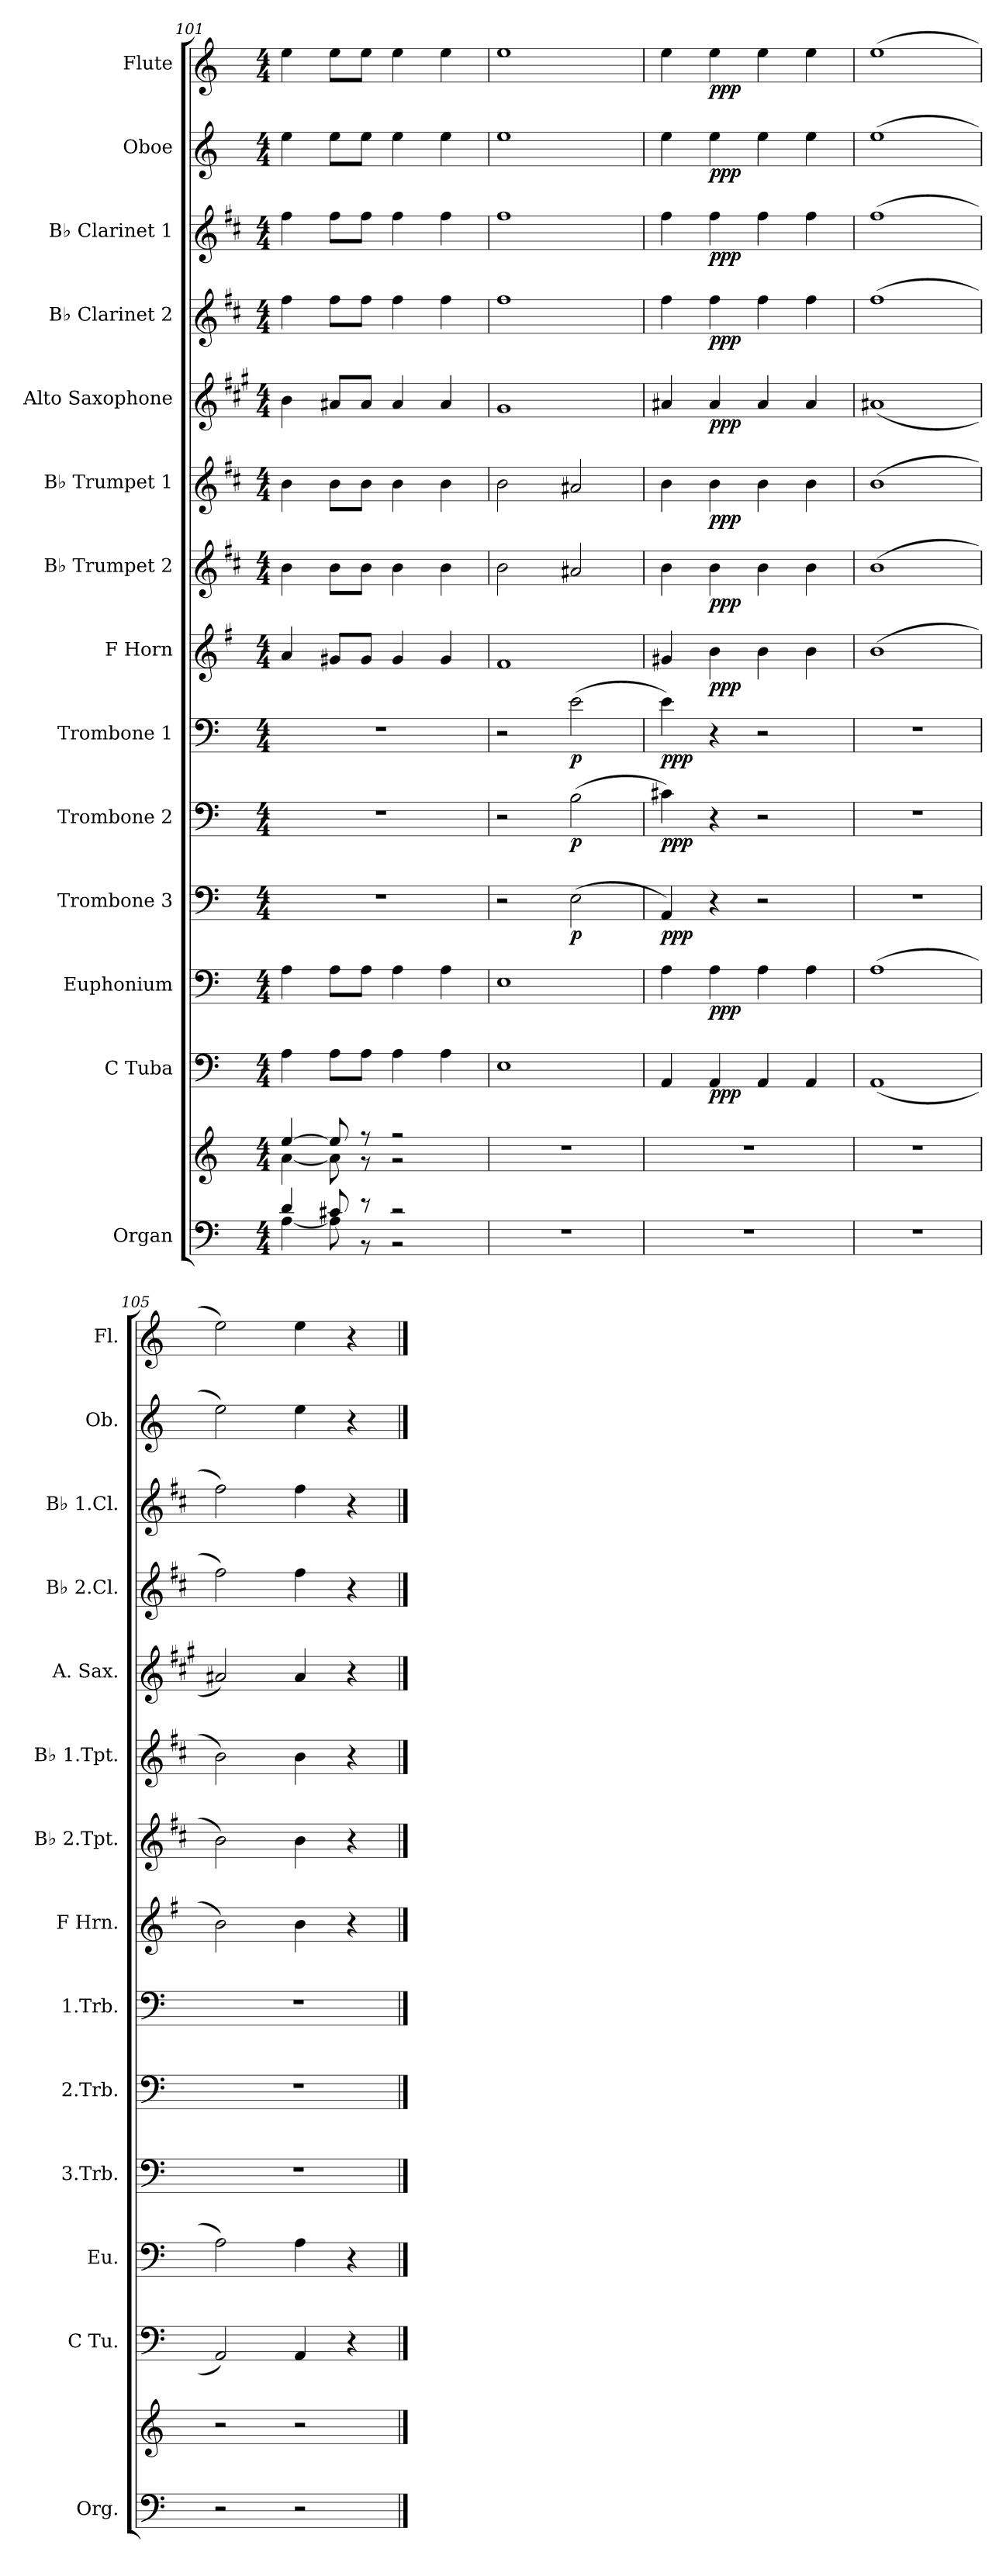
**kern	**kern	**kern	**dynam	**kern	**dynam	**kern	**dynam	**kern	**dynam	**kern	**dynam	**kern	**dynam	**kern	**dynam	**kern	**dynam	**kern	**dynam	**kern	**dynam	**kern	**dynam	**kern	**dynam	**kern	**dynam
*part14	*part14	*part13	*part13	*part12	*part12	*part11	*part11	*part10	*part10	*part9	*part9	*part8	*part8	*part7	*part7	*part6	*part6	*part5	*part5	*part4	*part4	*part3	*part3	*part2	*part2	*part1	*part1
*staff15	*staff14	*staff13	*staff13	*staff12	*staff12	*staff11	*staff11	*staff10	*staff10	*staff9	*staff9	*staff8	*staff8	*staff7	*staff7	*staff6	*staff6	*staff5	*staff5	*staff4	*staff4	*staff3	*staff3	*staff2	*staff2	*staff1	*staff1
*I"Organ	*	*I"C Tuba	*	*I"Euphonium	*	*I"Trombone 3	*	*I"Trombone 2	*	*I"Trombone 1	*	*I"F Horn	*	*I"B♭ Trumpet 2	*	*I"B♭ Trumpet 1	*	*I"Alto Saxophone	*	*I"B♭ Clarinet 2	*	*I"B♭ Clarinet 1	*	*I"Oboe	*	*I"Flute	*
*I'Org.	*	*I'C Tu.	*	*I'Eu.	*	*I'3.Trb.	*	*I'2.Trb.	*	*I'1.Trb.	*	*I'F Hrn.	*	*I'B♭ 2.Tpt.	*	*I'B♭ 1.Tpt.	*	*I'A. Sax.	*	*I'B♭ 2.Cl.	*	*I'B♭ 1.Cl.	*	*I'Ob.	*	*I'Fl.	*
!!LO:PB:g=z
*clefF4	*clefG2	*clefF4	*	*clefF4	*	*clefF4	*	*clefF4	*	*clefF4	*	*clefG2	*	*clefG2	*	*clefG2	*	*clefG2	*	*clefG2	*	*clefG2	*	*clefG2	*	*clefG2	*
*	*	*	*	*	*	*	*	*	*	*	*	*ITrd4c7	*	*ITrd1c2	*	*ITrd1c2	*	*ITrd5c9	*	*ITrd1c2	*	*ITrd1c2	*	*	*	*	*
*k[]	*k[]	*k[]	*	*k[]	*	*k[]	*	*k[]	*	*k[]	*	*k[]	*	*k[]	*	*k[]	*	*k[]	*	*k[]	*	*k[]	*	*k[]	*	*k[]	*
*C:	*C:	*C:	*	*C:	*	*C:	*	*C:	*	*C:	*	*C:	*	*C:	*	*C:	*	*C:	*	*C:	*	*C:	*	*C:	*	*C:	*
*M4/4	*M4/4	*M4/4	*	*M4/4	*	*M4/4	*	*M4/4	*	*M4/4	*	*M4/4	*	*M4/4	*	*M4/4	*	*M4/4	*	*M4/4	*	*M4/4	*	*M4/4	*	*M4/4	*
=101	=101	=101	=101	=101	=101	=101	=101	=101	=101	=101	=101	=101	=101	=101	=101	=101	=101	=101	=101	=101	=101	=101	=101	=101	=101	=101	=101
*^	*^	*	*	*	*	*	*	*	*	*	*	*	*	*	*	*	*	*	*	*	*	*	*	*	*	*	*
4d/	[4A\	[4ee/	[4a\	4A\	.	4A\	.	1r	.	1r	.	1r	.	4d/	.	4a\	.	4a\	.	4d\	.	4ee\	.	4ee\	.	4ee\	.	4ee\	.
8c#X/	8A\]	8ee/]	8a\]	8A\L	.	8A\L	.	.	.	.	.	.	.	8c#X/L	.	8a\L	.	8a\L	.	8c#X/L	.	8ee\L	.	8ee\L	.	8ee\L	.	8ee\L	.
8r	8r	8r	8r	8A\J	.	8A\J	.	.	.	.	.	.	.	8c#/J	.	8a\J	.	8a\J	.	8c#/J	.	8ee\J	.	8ee\J	.	8ee\J	.	8ee\J	.
2r	2r	2r	2r	4A\	.	4A\	.	.	.	.	.	.	.	4c#/	.	4a\	.	4a\	.	4c#/	.	4ee\	.	4ee\	.	4ee\	.	4ee\	.
.	.	.	.	4A\	.	4A\	.	.	.	.	.	.	.	4c#/	.	4a\	.	4a\	.	4c#/	.	4ee\	.	4ee\	.	4ee\	.	4ee\	.
*v	*v	*	*	*	*	*	*	*	*	*	*	*	*	*	*	*	*	*	*	*	*	*	*	*	*	*	*	*	*
*	*v	*v	*	*	*	*	*	*	*	*	*	*	*	*	*	*	*	*	*	*	*	*	*	*	*	*	*	*
=102	=102	=102	=102	=102	=102	=102	=102	=102	=102	=102	=102	=102	=102	=102	=102	=102	=102	=102	=102	=102	=102	=102	=102	=102	=102	=102	=102
1r	1r	1E	.	1E	.	2r	.	2r	.	2r	.	1B	.	2a\	.	2a\	.	1B	.	1ee	.	1ee	.	1ee	.	1ee	.
!	!	!	!	!	!	!	!LO:DY:b	!	!LO:DY:b	!	!LO:DY:b	!	!	!	!	!	!	!	!	!	!	!	!	!	!	!	!
.	.	.	.	.	.	(2E\	p	(2B\	p	(2e\	p	.	.	2g#X/	.	2g#X/	.	.	.	.	.	.	.	.	.	.	.
=103	=103	=103	=103	=103	=103	=103	=103	=103	=103	=103	=103	=103	=103	=103	=103	=103	=103	=103	=103	=103	=103	=103	=103	=103	=103	=103	=103
!	!	!	!	!	!	!	!LO:DY:b	!	!LO:DY:b	!	!LO:DY:b	!	!	!	!	!	!	!	!	!	!	!	!	!	!	!	!
1r	1r	4AA/	.	4A\	.	4AA/)	ppp	4c#X\)	ppp	4e\)	ppp	4c#X/	.	4a\	.	4a\	.	4c#X/	.	4ee\	.	4ee\	.	4ee\	.	4ee\	.
!	!	!	!LO:DY:b	!	!LO:DY:b	!	!	!	!	!	!	!	!LO:DY:b	!	!LO:DY:b	!	!LO:DY:b	!	!LO:DY:b	!	!LO:DY:b	!	!LO:DY:b	!	!LO:DY:b	!	!LO:DY:b
.	.	4AA/	ppp	4A\	ppp	4r	.	4r	.	4r	.	4e\	ppp	4a\	ppp	4a\	ppp	4c#/	ppp	4ee\	ppp	4ee\	ppp	4ee\	ppp	4ee\	ppp
.	.	4AA/	.	4A\	.	2r	.	2r	.	2r	.	4e\	.	4a\	.	4a\	.	4c#/	.	4ee\	.	4ee\	.	4ee\	.	4ee\	.
.	.	4AA/	.	4A\	.	.	.	.	.	.	.	4e\	.	4a\	.	4a\	.	4c#/	.	4ee\	.	4ee\	.	4ee\	.	4ee\	.
=104	=104	=104	=104	=104	=104	=104	=104	=104	=104	=104	=104	=104	=104	=104	=104	=104	=104	=104	=104	=104	=104	=104	=104	=104	=104	=104	=104
1r	1r	(1AA	.	(1A	.	1r	.	1r	.	1r	.	(1e	.	(1a	.	(1a	.	(1c#X	.	(1ee	.	(1ee	.	(1ee	.	(1ee	.
=105	=105	=105	=105	=105	=105	=105	=105	=105	=105	=105	=105	=105	=105	=105	=105	=105	=105	=105	=105	=105	=105	=105	=105	=105	=105	=105	=105
2r	2r	2AA/)	.	2A\)	.	1r	.	1r	.	1r	.	2e\)	.	2a\)	.	2a\)	.	2c#X/)	.	2ee\)	.	2ee\)	.	2ee\)	.	2ee\)	.
2r	2r	4AA/	.	4A\	.	.	.	.	.	.	.	4e\	.	4a\	.	4a\	.	4c#/	.	4ee\	.	4ee\	.	4ee\	.	4ee\	.
.	.	4r	.	4r	.	.	.	.	.	.	.	4r	.	4r	.	4r	.	4r	.	4r	.	4r	.	4r	.	4r	.
==	==	==	==	==	==	==	==	==	==	==	==	==	==	==	==	==	==	==	==	==	==	==	==	==	==	==	==
*-	*-	*-	*-	*-	*-	*-	*-	*-	*-	*-	*-	*-	*-	*-	*-	*-	*-	*-	*-	*-	*-	*-	*-	*-	*-	*-	*-
